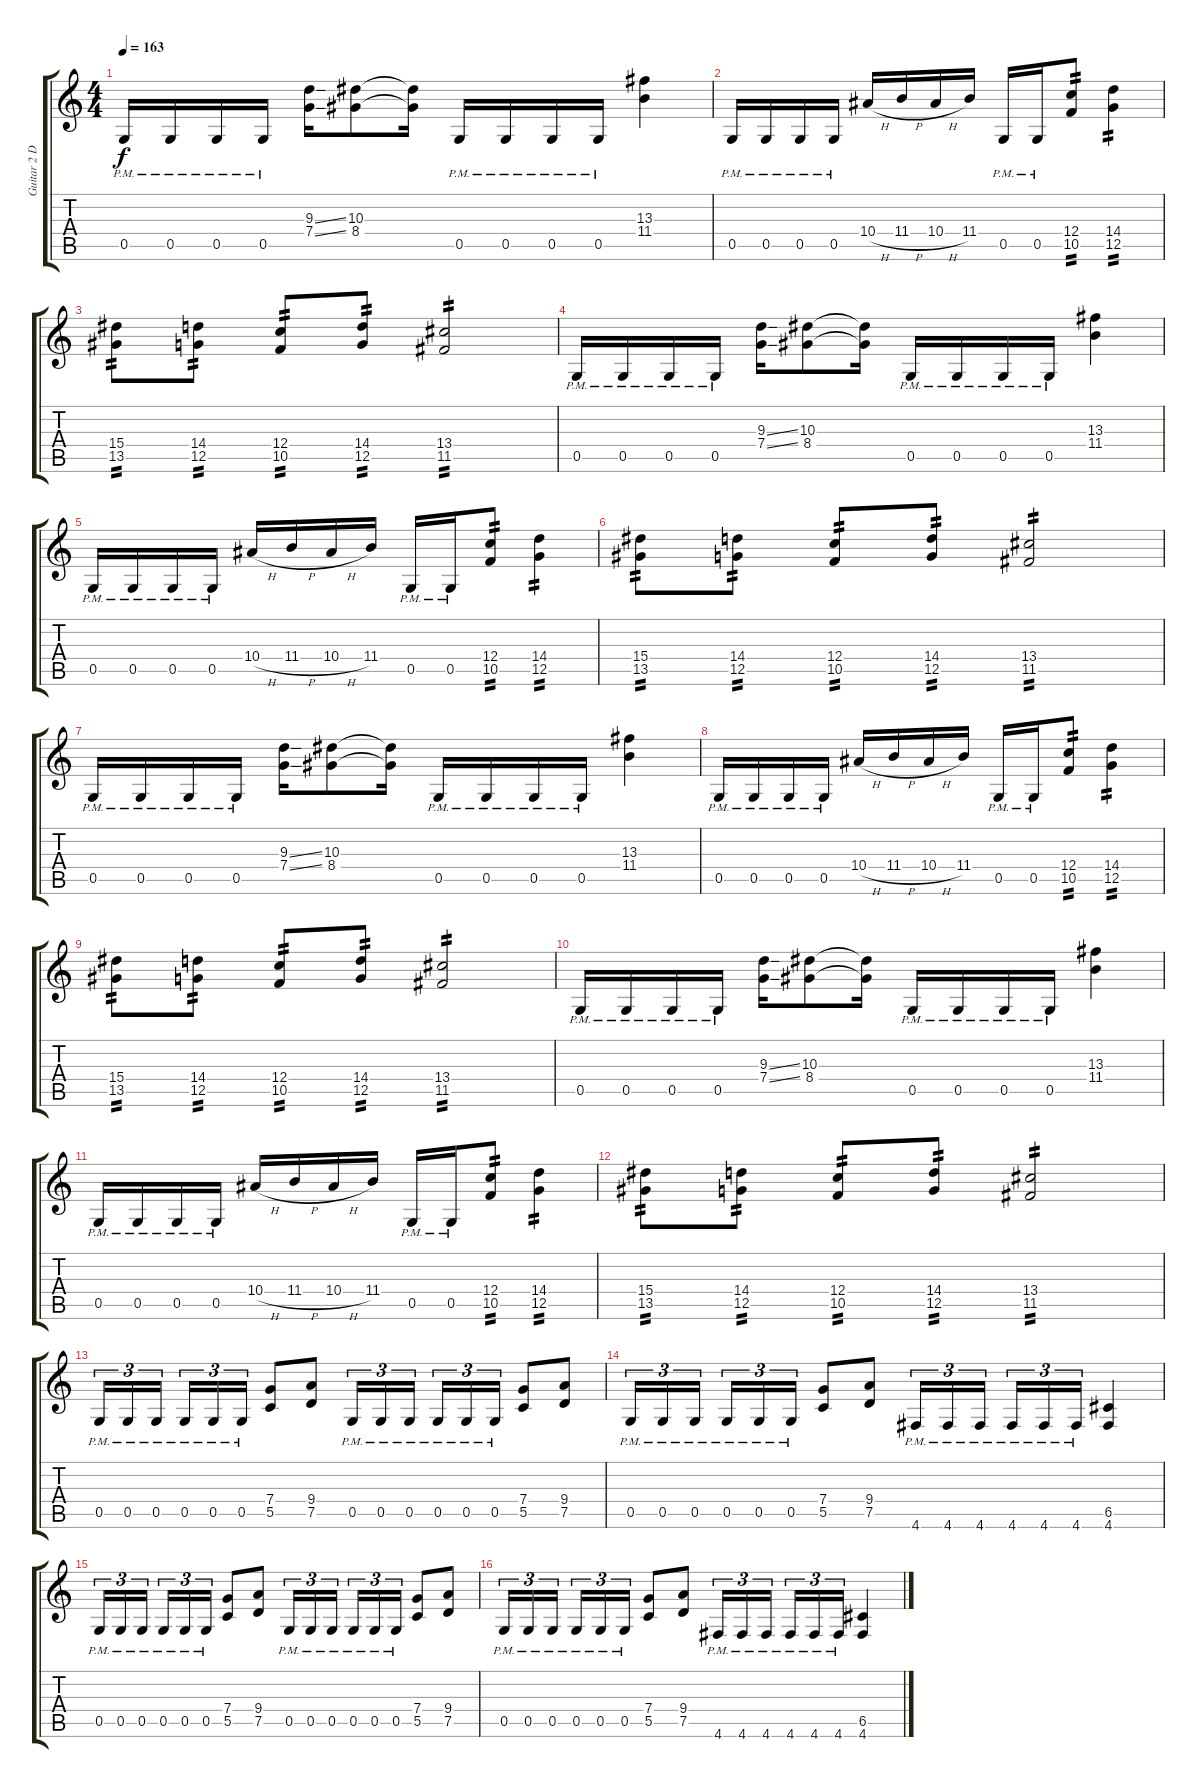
\track ("Guitar 2 D-tuned" "Guitar 2 D") {instrument overdrivenguitar}
\staff {score tabs}
\tuning (D4 A3 F3 C3 G2 D2) {hide}
\ts (4 4)
\tempo 163
\clef g2
\ks c
0.5{pm}.16{dy f} 0.5{pm}.16 0.5{pm}.16 0.5{pm}.16 (9.3{ss} 7.4{ss}).16 (10.3 8.4).8 (10.3{t} 8.4{t}).16 0.5{pm}.16 0.5{pm}.16 0.5{pm}.16 0.5{pm}.16 (13.3 11.4).4 |
0.5{pm}.16 0.5{pm}.16 0.5{pm}.16 0.5{pm}.16 10.4{h}.16 11.4{h}.16 10.4{h}.16 11.4.16 0.5{pm}.16 0.5{pm}.16 (12.4 10.5).8{tp 2} (14.4 12.5).4{tp 2} |
(15.4 13.5).8{tp 2} (14.4 12.5).8{tp 2} (12.4 10.5).8{tp 2} (14.4 12.5).8{tp 2} (13.4 11.5).2{tp 2} |
0.5{pm}.16 0.5{pm}.16 0.5{pm}.16 0.5{pm}.16 (9.3{ss} 7.4{ss}).16 (10.3 8.4).8 (10.3{t} 8.4{t}).16 0.5{pm}.16 0.5{pm}.16 0.5{pm}.16 0.5{pm}.16 (13.3 11.4).4 |
0.5{pm}.16 0.5{pm}.16 0.5{pm}.16 0.5{pm}.16 10.4{h}.16 11.4{h}.16 10.4{h}.16 11.4.16 0.5{pm}.16 0.5{pm}.16 (12.4 10.5).8{tp 2} (14.4 12.5).4{tp 2} |
(15.4 13.5).8{tp 2} (14.4 12.5).8{tp 2} (12.4 10.5).8{tp 2} (14.4 12.5).8{tp 2} (13.4 11.5).2{tp 2} |
0.5{pm}.16 0.5{pm}.16 0.5{pm}.16 0.5{pm}.16 (9.3{ss} 7.4{ss}).16 (10.3 8.4).8 (10.3{t} 8.4{t}).16 0.5{pm}.16 0.5{pm}.16 0.5{pm}.16 0.5{pm}.16 (13.3 11.4).4 |
0.5{pm}.16 0.5{pm}.16 0.5{pm}.16 0.5{pm}.16 10.4{h}.16 11.4{h}.16 10.4{h}.16 11.4.16 0.5{pm}.16 0.5{pm}.16 (12.4 10.5).8{tp 2} (14.4 12.5).4{tp 2} |
(15.4 13.5).8{tp 2} (14.4 12.5).8{tp 2} (12.4 10.5).8{tp 2} (14.4 12.5).8{tp 2} (13.4 11.5).2{tp 2} |
0.5{pm}.16 0.5{pm}.16 0.5{pm}.16 0.5{pm}.16 (9.3{ss} 7.4{ss}).16 (10.3 8.4).8 (10.3{t} 8.4{t}).16 0.5{pm}.16 0.5{pm}.16 0.5{pm}.16 0.5{pm}.16 (13.3 11.4).4 |
0.5{pm}.16 0.5{pm}.16 0.5{pm}.16 0.5{pm}.16 10.4{h}.16 11.4{h}.16 10.4{h}.16 11.4.16 0.5{pm}.16 0.5{pm}.16 (12.4 10.5).8{tp 2} (14.4 12.5).4{tp 2} |
(15.4 13.5).8{tp 2} (14.4 12.5).8{tp 2} (12.4 10.5).8{tp 2} (14.4 12.5).8{tp 2} (13.4 11.5).2{tp 2} |
0.5{pm}.16{tu (3 2)} 0.5{pm}.16{tu (3 2)} 0.5{pm}.16{tu (3 2)} 0.5{pm}.16{tu (3 2)} 0.5{pm}.16{tu (3 2)} 0.5{pm}.16{tu (3 2)} (7.4 5.5).8 (9.4 7.5).8 0.5{pm}.16{tu (3 2)} 0.5{pm}.16{tu (3 2)} 0.5{pm}.16{tu (3 2)} 0.5{pm}.16{tu (3 2)} 0.5{pm}.16{tu (3 2)} 0.5{pm}.16{tu (3 2)} (7.4 5.5).8 (9.4 7.5).8 |
0.5{pm}.16{tu (3 2)} 0.5{pm}.16{tu (3 2)} 0.5{pm}.16{tu (3 2)} 0.5{pm}.16{tu (3 2)} 0.5{pm}.16{tu (3 2)} 0.5{pm}.16{tu (3 2)} (7.4 5.5).8 (9.4 7.5).8 4.6{pm}.16{tu (3 2)} 4.6{pm}.16{tu (3 2)} 4.6{pm}.16{tu (3 2)} 4.6{pm}.16{tu (3 2)} 4.6{pm}.16{tu (3 2)} 4.6{pm}.16{tu (3 2)} (6.5 4.6).4 |
0.5{pm}.16{tu (3 2)} 0.5{pm}.16{tu (3 2)} 0.5{pm}.16{tu (3 2)} 0.5{pm}.16{tu (3 2)} 0.5{pm}.16{tu (3 2)} 0.5{pm}.16{tu (3 2)} (7.4 5.5).8 (9.4 7.5).8 0.5{pm}.16{tu (3 2)} 0.5{pm}.16{tu (3 2)} 0.5{pm}.16{tu (3 2)} 0.5{pm}.16{tu (3 2)} 0.5{pm}.16{tu (3 2)} 0.5{pm}.16{tu (3 2)} (7.4 5.5).8 (9.4 7.5).8 |
0.5{pm}.16{tu (3 2)} 0.5{pm}.16{tu (3 2)} 0.5{pm}.16{tu (3 2)} 0.5{pm}.16{tu (3 2)} 0.5{pm}.16{tu (3 2)} 0.5{pm}.16{tu (3 2)} (7.4 5.5).8 (9.4 7.5).8 4.6{pm}.16{tu (3 2)} 4.6{pm}.16{tu (3 2)} 4.6{pm}.16{tu (3 2)} 4.6{pm}.16{tu (3 2)} 4.6{pm}.16{tu (3 2)} 4.6{pm}.16{tu (3 2)} (6.5 4.6).4
